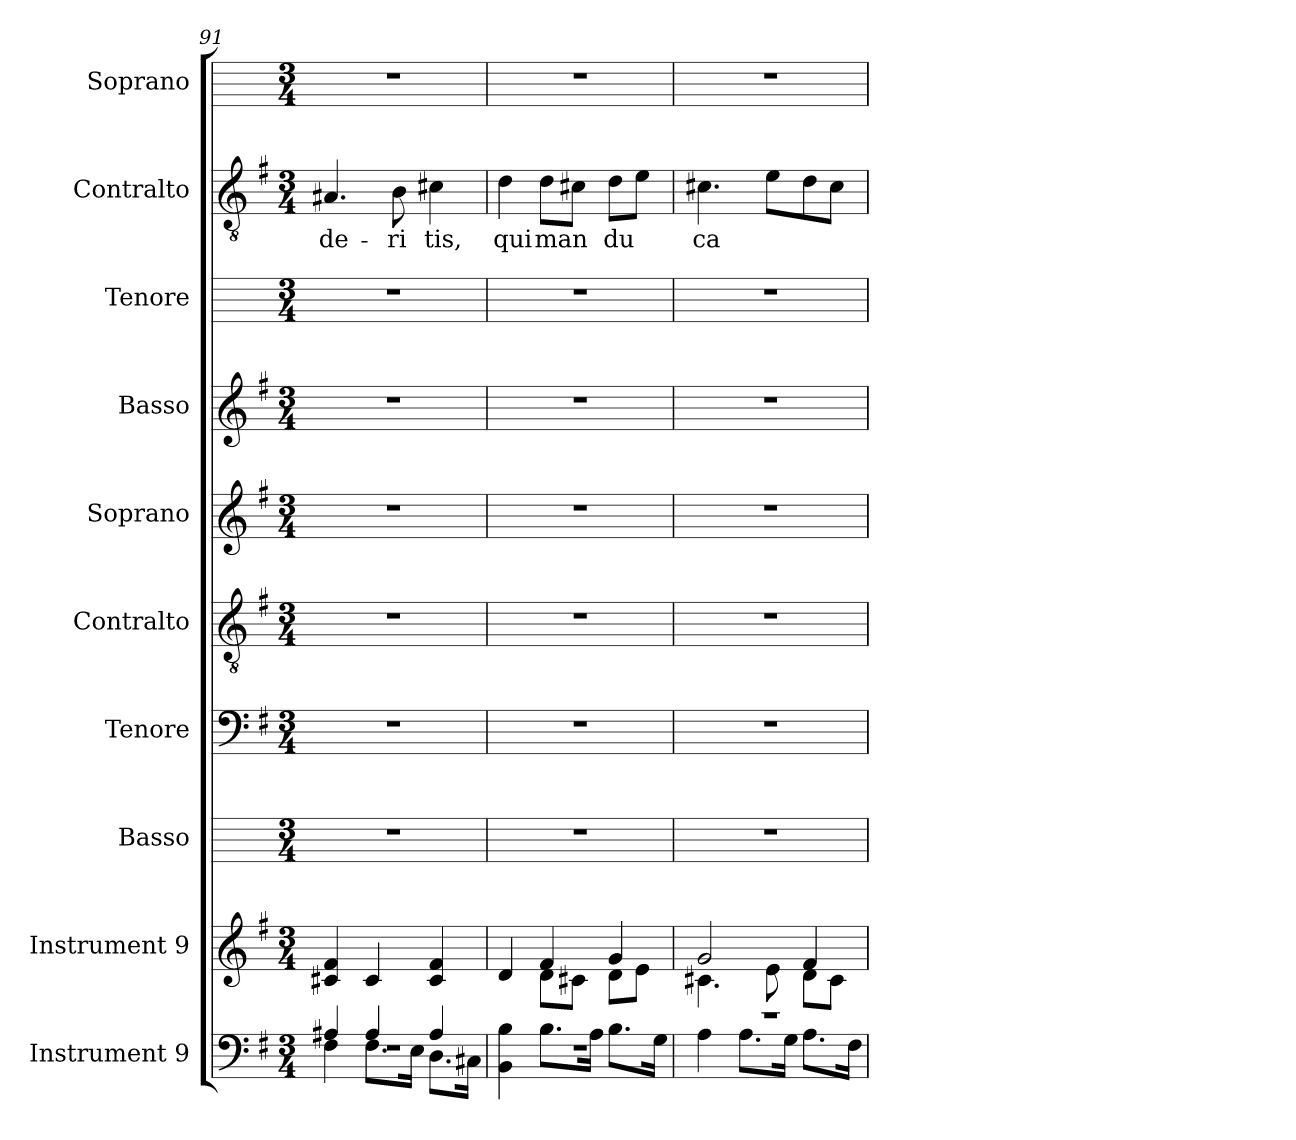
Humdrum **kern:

**kern	**kern	**kern	**kern	**kern	**kern	**kern	**kern	**kern	**text	**kern
*part10	*part9	*part8	*part7	*part6	*part5	*part4	*part3	*part2	*part2	*part1
*staff10	*staff9	*staff8	*staff7	*staff6	*staff5	*staff4	*staff3	*staff2	*staff2	*staff1
*I"Instrument 9	*I"Instrument 9	*I"Basso	*I"Tenore	*I"Contralto	*I"Soprano	*I"Basso	*I"Tenore	*I"Contralto	*	*I"Soprano
*	*	*	*	*	*	*I'Basso	*	*I'Contralto	*	*
*clefF4	*clefG2	*	*clefF4	*clefGv2	*clefG2	*clefG2	*	*clefGv2	*	*
*k[f#]	*k[f#]	*k[]	*k[f#]	*k[f#]	*k[f#]	*k[f#]	*k[]	*k[f#]	*	*k[]
*G:	*G:	*C:	*G:	*G:	*G:	*G:	*C:	*G:	*	*C:
*M3/4	*M3/4	*M3/4	*M3/4	*M3/4	*M3/4	*M3/4	*M3/4	*M3/4	*	*M3/4
=91	=91	=91	=91	=91	=91	=91	=91	=91	=91	=91
*^	*	*	*	*	*	*	*	*	*	*
*	*^	*	*	*	*	*	*	*	*	*	*
!	!	!	!	!	!	!	!	!	!	!	!LO:LY:b:cj	!
2.r	4A#X/	4F#\	4f#/ 4c#X/	2.r	2.r	2.r	2.r	2.r	2.r	4.A#X/	-de-	2.r
.	4A#/	8.F#\L	4c#/	.	.	.	.	.	.	.	.	.
!	!	!	!	!	!	!	!	!	!	!	!LO:LY:b:cj	!
.	.	.	.	.	.	.	.	.	.	8B\	-ri	.
.	.	16E\J	.	.	.	.	.	.	.	.	.	.
!	!	!	!	!	!	!	!	!	!	!	!LO:LY:b:cj	!
.	4A#/	8.D\L	4c#/ 4f#/	.	.	.	.	.	.	4c#X\	tis,	.
.	.	16C#X\J	.	.	.	.	.	.	.	.	.	.
=92	=92	=92	=92	=92	=92	=92	=92	=92	=92	=92	=92	=92
*	*	*	*^	*	*	*	*	*	*	*	*	*
!	!	!	!	!	!	!	!	!	!	!	!	!LO:LY:b:cj	!
*	*v	*v	*	*	*	*	*	*	*	*	*	*	*
2.r	4B\ 4BB\	4d/	4ryy	2.r	2.r	2.r	2.r	2.r	2.r	4d\	qui	2.r
!	!	!	!	!	!	!	!	!	!	!	!LO:LY:b:cj	!
.	8.B\L	4f#/	8d\L	.	.	.	.	.	.	8d\L	man-	.
!	!	!	!	!	!	!	!	!	!	!	!LO:LY:b:cj	!
.	.	.	8c#X\J	.	.	.	.	.	.	8c#X\J	--	.
.	16A\J	.	.	.	.	.	.	.	.	.	.	.
!	!	!	!	!	!	!	!	!	!	!	!LO:LY:b:cj	!
.	8.B\L	4g/	8d\L	.	.	.	.	.	.	8d\L	-du-	.
!	!	!	!	!	!	!	!	!	!	!	!LO:LY:b:cj	!
.	.	.	8e\J	.	.	.	.	.	.	8e\J	--	.
.	16G\J	.	.	.	.	.	.	.	.	.	.	.
=93	=93	=93	=93	=93	=93	=93	=93	=93	=93	=93	=93	=93
!	!	!	!	!	!	!	!	!	!	!	!LO:LY:b:cj	!
2.r	4A\	2g/	4.c#X\	2.r	2.r	2.r	2.r	2.r	2.r	4.c#X\	-ca-	2.r
.	8.A\L	.	.	.	.	.	.	.	.	.	.	.
!	!	!	!	!	!	!	!	!	!	!	!LO:LY:b:cj	!
.	.	.	8e\	.	.	.	.	.	.	8e\L	--	.
.	16G\J	.	.	.	.	.	.	.	.	.	.	.
!	!	!	!	!	!	!	!	!	!	!	!LO:LY:b:cj	!
.	8.A\L	4f#/	8d\L	.	.	.	.	.	.	8d\	--	.
!	!	!	!	!	!	!	!	!	!	!	!LO:LY:b:cj	!
.	.	.	8c#\J	.	.	.	.	.	.	8c#\J	--	.
.	16F#\J	.	.	.	.	.	.	.	.	.	.	.
*v	*v	*	*	*	*	*	*	*	*	*	*	*
*	*v	*v	*	*	*	*	*	*	*	*	*
=	=	=	=	=	=	=	=	=	=	=
*-	*-	*-	*-	*-	*-	*-	*-	*-	*-	*-
